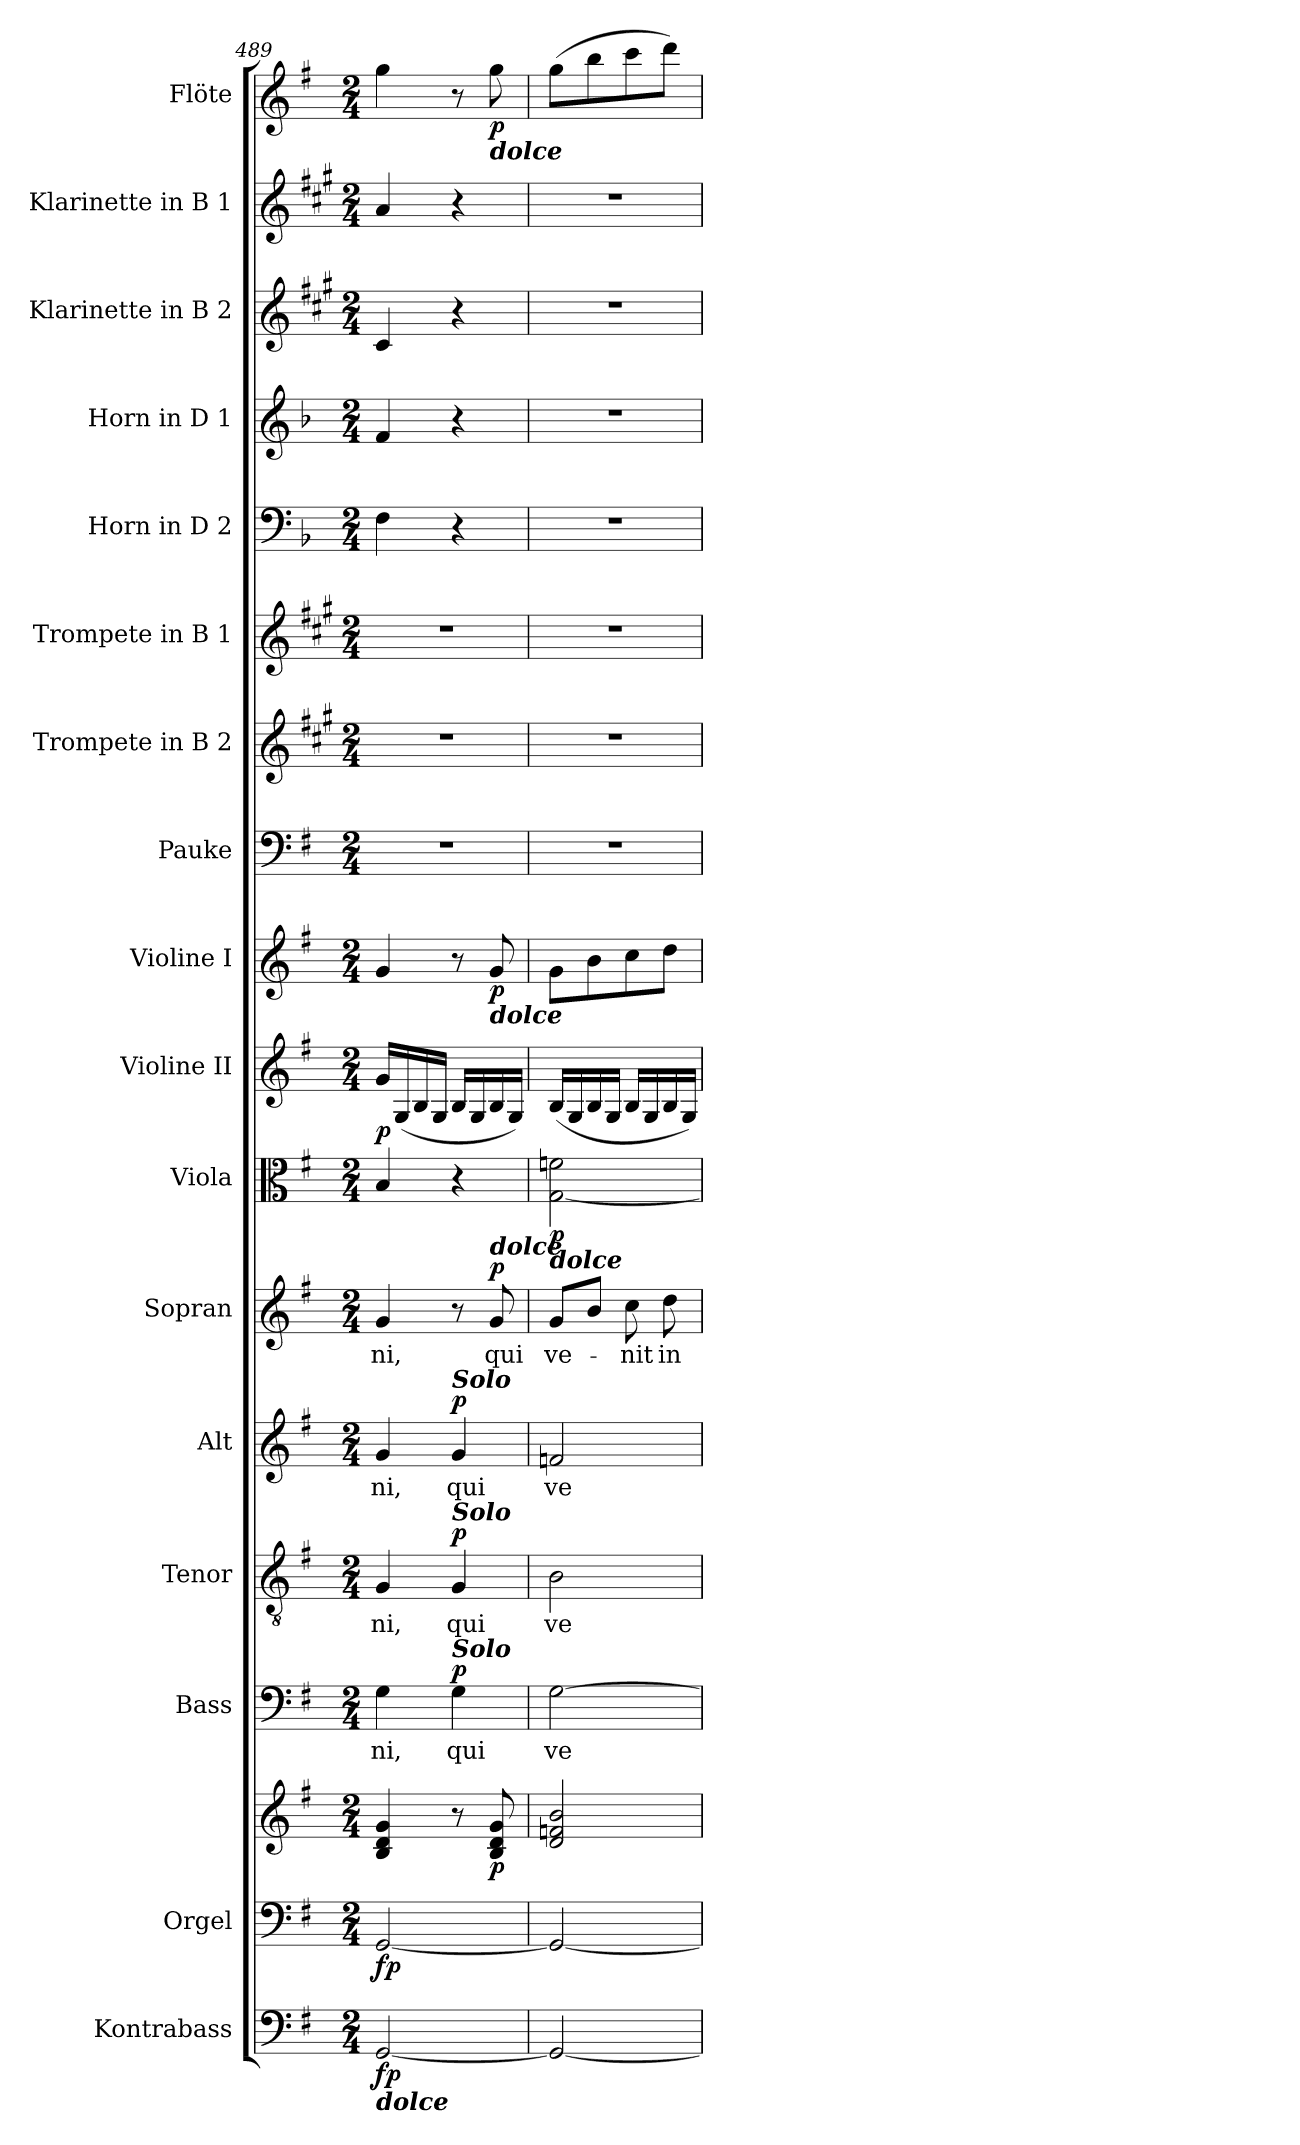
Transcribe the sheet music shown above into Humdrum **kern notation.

**kern	**dynam	**kern	**kern	**dynam	**kern	**text	**dynam	**kern	**text	**dynam	**kern	**text	**dynam	**kern	**text	**dynam	**kern	**dynam	**kern	**dynam	**kern	**dynam	**kern	**kern	**kern	**kern	**kern	**kern	**kern	**kern	**dynam
*part17	*part17	*part16	*part16	*part16	*part15	*part15	*part15	*part14	*part14	*part14	*part13	*part13	*part13	*part12	*part12	*part12	*part11	*part11	*part10	*part10	*part9	*part9	*part8	*part7	*part6	*part5	*part4	*part3	*part2	*part1	*part1
*staff18	*staff18	*staff17	*staff16	*staff16/17	*staff15	*staff15	*staff15	*staff14	*staff14	*staff14	*staff13	*staff13	*staff13	*staff12	*staff12	*staff12	*staff11	*staff11	*staff10	*staff10	*staff9	*staff9	*staff8	*staff7	*staff6	*staff5	*staff4	*staff3	*staff2	*staff1	*staff1
*I"Kontrabass	*	*I"Orgel	*	*	*I"Bass	*	*	*I"Tenor	*	*	*I"Alt	*	*	*I"Sopran	*	*	*I"Viola	*	*I"Violine II	*	*I"Violine I	*	*I"Pauke	*I"Trompete in B 2	*I"Trompete in B 1	*I"Horn in D 2	*I"Horn in D 1	*I"Klarinette in B 2	*I"Klarinette in B 1	*I"Flöte	*
*I'Kb.	*	*I'Org.	*	*	*I'B	*	*	*I'T	*	*	*I'A	*	*	*I'S	*	*	*I'Vla.	*	*I'Vl. II	*	*I'Vl. I	*	*I'Pk.	*I'Trp. 2	*I'Trp. 1	*I'Hrn. 2	*I'Hrn. 1	*I'Kl. 2	*I'Kl. 1	*I'Fl.	*
*clefF4	*	*clefF4	*clefG2	*	*clefF4	*	*	*clefGv2	*	*	*clefG2	*	*	*clefG2	*	*	*clefC3	*	*clefG2	*	*clefG2	*	*clefF4	*clefG2	*clefG2	*clefF4	*clefG2	*clefG2	*clefG2	*clefG2	*
*ITrd7c12	*	*	*	*	*	*	*	*	*	*	*	*	*	*	*	*	*	*	*	*	*	*	*	*ITrd1c2	*ITrd1c2	*ITrd-1c-2	*ITrd-1c-2	*ITrd1c2	*ITrd1c2	*	*
*k[f#]	*	*k[f#]	*k[f#]	*	*k[f#]	*	*	*k[f#]	*	*	*k[f#]	*	*	*k[f#]	*	*	*k[f#]	*	*k[f#]	*	*k[f#]	*	*k[f#]	*k[f#]	*k[f#]	*k[f#]	*k[f#]	*k[f#]	*k[f#]	*k[f#]	*
*G:	*	*G:	*G:	*	*G:	*	*	*G:	*	*	*G:	*	*	*G:	*	*	*G:	*	*G:	*	*G:	*	*G:	*G:	*G:	*G:	*G:	*G:	*G:	*G:	*
*M2/4	*	*M2/4	*M2/4	*	*M2/4	*	*	*M2/4	*	*	*M2/4	*	*	*M2/4	*	*	*M2/4	*	*M2/4	*	*M2/4	*	*M2/4	*M2/4	*M2/4	*M2/4	*M2/4	*M2/4	*M2/4	*M2/4	*
=489	=489	=489	=489	=489	=489	=489	=489	=489	=489	=489	=489	=489	=489	=489	=489	=489	=489	=489	=489	=489	=489	=489	=489	=489	=489	=489	=489	=489	=489	=489	=489
!LO:TX:b:Bi:t=dolce	!	!	!	!	!	!	!	!	!	!	!	!	!	!	!	!	!	!	!	!	!	!	!	!	!	!	!	!	!	!	!
!	!LO:DY:b	!	!	!LO:DY:b=2	!	!LO:LY:b	!	!	!LO:LY:b	!	!	!LO:LY:b	!	!	!LO:LY:b	!	!	!	!	!LO:DY:b	!	!	!	!	!	!	!	!	!	!	!
[2GGG/	fp	[2GG/	4B/ 4d/ 4g/	fp	4G\	-ni,	.	4G/	-ni,	.	4g/	-ni,	.	4g/	-ni,	.	4B/	.	16g/LL	p	4g/	.	2r	2r	2r	4G\	4g/	4B/	4g/	4gg\	.
.	.	.	.	.	.	.	.	.	.	.	.	.	.	.	.	.	.	.	(<16G/	.	.	.	.	.	.	.	.	.	.	.	.
.	.	.	.	.	.	.	.	.	.	.	.	.	.	.	.	.	.	.	16B/	.	.	.	.	.	.	.	.	.	.	.	.
.	.	.	.	.	.	.	.	.	.	.	.	.	.	.	.	.	.	.	16G/JJ	.	.	.	.	.	.	.	.	.	.	.	.
!	!	!	!	!	!	!	!	!	!	!	!LO:TX:a:Bi:t=Solo	!	!	!	!	!	!	!	!	!	!	!	!	!	!	!	!	!	!	!	!
!	!	!	!	!	!	!	!	!LO:TX:a:Bi:t=Solo	!	!	!	!	!	!	!	!	!	!	!	!	!	!	!	!	!	!	!	!	!	!	!
!	!	!	!	!	!LO:TX:a:Bi:t=Solo	!	!	!	!	!	!	!	!	!	!	!	!	!	!	!	!	!	!	!	!	!	!	!	!	!	!
!	!	!	!	!	!	!LO:LY:b	!LO:DY:a	!	!LO:LY:b	!LO:DY:a	!	!LO:LY:b	!LO:DY:a	!	!	!	!	!	!	!	!	!	!	!	!	!	!	!	!	!	!
.	.	.	8r	.	4G\	qui	p	4G/	qui	p	4g/	qui	p	8r	.	.	4r	.	16B/LL	.	8r	.	.	.	.	4r	4r	4r	4r	8r	.
.	.	.	.	.	.	.	.	.	.	.	.	.	.	.	.	.	.	.	16G/	.	.	.	.	.	.	.	.	.	.	.	.
!	!	!	!	!	!	!	!	!	!	!	!	!	!	!	!	!	!	!	!	!	!	!	!	!	!	!	!	!	!	!LO:TX:b:Bi:t=dolce	!
!	!	!	!	!	!	!	!	!	!	!	!	!	!	!	!	!	!	!	!	!	!LO:TX:b:Bi:t=dolce	!	!	!	!	!	!	!	!	!	!
!	!	!	!	!	!	!	!	!	!	!	!	!	!	!LO:TX:a:Bi:t=dolce	!	!	!	!	!	!	!	!	!	!	!	!	!	!	!	!	!
!	!	!	!	!LO:DY:b	!	!	!	!	!	!	!	!	!	!	!LO:LY:b	!LO:DY:a	!	!	!	!	!	!LO:DY:b	!	!	!	!	!	!	!	!	!LO:DY:b
.	.	.	8B/ 8d/ 8g/	p	.	.	.	.	.	.	.	.	.	8g/	qui	p	.	.	16B/	.	8g/	p	.	.	.	.	.	.	.	8gg\	p
.	.	.	.	.	.	.	.	.	.	.	.	.	.	.	.	.	.	.	16G/JJ)	.	.	.	.	.	.	.	.	.	.	.	.
=490	=490	=490	=490	=490	=490	=490	=490	=490	=490	=490	=490	=490	=490	=490	=490	=490	=490	=490	=490	=490	=490	=490	=490	=490	=490	=490	=490	=490	=490	=490	=490
!	!	!	!	!	!	!	!	!	!	!	!	!	!	!	!	!	!LO:TX:b:Bi:t=dolce	!	!	!	!	!	!	!	!	!	!	!	!	!	!
!	!	!	!	!	!	!LO:LY:b	!	!	!LO:LY:b	!	!	!LO:LY:b	!	!	!LO:LY:b	!	!	!LO:DY:b	!	!	!	!	!	!	!	!	!	!	!	!	!
2GGG/_	.	2GG/_	2d/ 2fn/ 2b/	.	[2G\	ve-	.	2B\	ve-	.	2fn/	ve-	.	8g/L	ve-	.	[2G\ 2fn\	p	(<16B/LL	.	8g\L	.	2r	2r	2r	2r	2r	2r	2r	(>8gg\L	.
.	.	.	.	.	.	.	.	.	.	.	.	.	.	.	.	.	.	.	16G/	.	.	.	.	.	.	.	.	.	.	.	.
.	.	.	.	.	.	.	.	.	.	.	.	.	.	8b/J	.	.	.	.	16B/	.	8b\	.	.	.	.	.	.	.	.	8bb\	.
.	.	.	.	.	.	.	.	.	.	.	.	.	.	.	.	.	.	.	16G/JJ	.	.	.	.	.	.	.	.	.	.	.	.
!	!	!	!	!	!	!	!	!	!	!	!	!	!	!	!LO:LY:b	!	!	!	!	!	!	!	!	!	!	!	!	!	!	!	!
.	.	.	.	.	.	.	.	.	.	.	.	.	.	8cc\	-nit	.	.	.	16B/LL	.	8cc\	.	.	.	.	.	.	.	.	8ccc\	.
.	.	.	.	.	.	.	.	.	.	.	.	.	.	.	.	.	.	.	16G/	.	.	.	.	.	.	.	.	.	.	.	.
!	!	!	!	!	!	!	!	!	!	!	!	!	!	!	!LO:LY:b	!	!	!	!	!	!	!	!	!	!	!	!	!	!	!	!
.	.	.	.	.	.	.	.	.	.	.	.	.	.	8dd\	in	.	.	.	16B/	.	8dd\J	.	.	.	.	.	.	.	.	8ddd\J)	.
.	.	.	.	.	.	.	.	.	.	.	.	.	.	.	.	.	.	.	16G/JJ)	.	.	.	.	.	.	.	.	.	.	.	.
=	=	=	=	=	=	=	=	=	=	=	=	=	=	=	=	=	=	=	=	=	=	=	=	=	=	=	=	=	=	=	=
*-	*-	*-	*-	*-	*-	*-	*-	*-	*-	*-	*-	*-	*-	*-	*-	*-	*-	*-	*-	*-	*-	*-	*-	*-	*-	*-	*-	*-	*-	*-	*-
